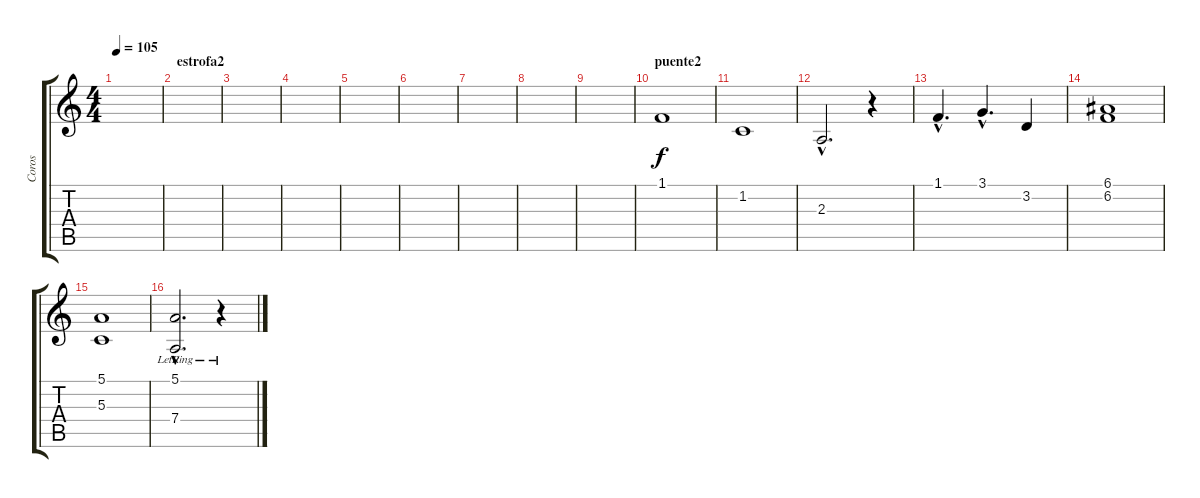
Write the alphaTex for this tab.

\track ("Coros" "Coros") {instrument choiraahs}
\staff {score tabs}
\tuning (E4 B3 G3 D3 A2 E2) {hide}
\ts (4 4)
\tempo 105
\clef g2
\ks c
|
\section ("" "estrofa2")
|
|
|
|
|
|
|
|
\section ("" "puente2")
1.1.1 |
1.2.1 |
2.3{hac}.2{d} r.4 |
1.1{hac}.4{d} 3.1{hac}.4{d} 3.2.4 |
(6.1 6.2).1 |
(5.1 5.3).1 |
(5.1{hac} 7.4{hac lr}).2{d} r.4
